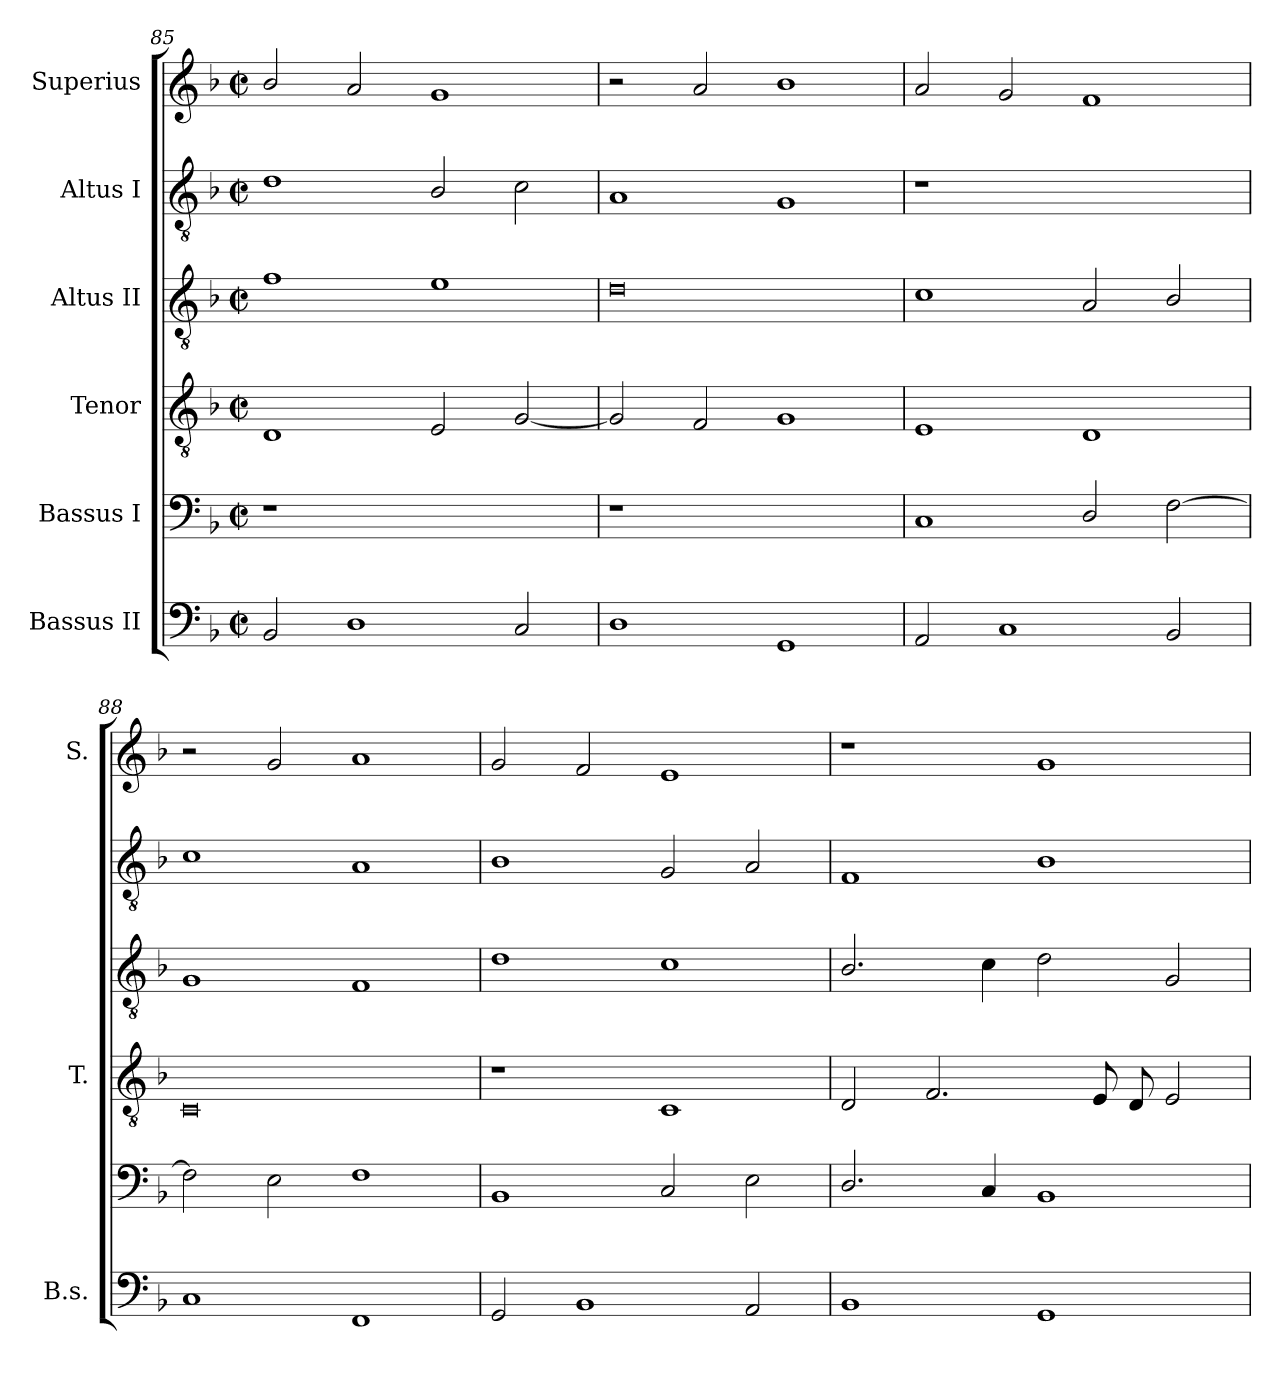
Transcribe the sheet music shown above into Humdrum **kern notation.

**kern	**kern	**kern	**kern	**kern	**kern
*part6	*part5	*part4	*part3	*part2	*part1
*staff6	*staff5	*staff4	*staff3	*staff2	*staff1
*I"Bassus II	*I"Bassus I	*I"Tenor	*I"Altus II	*I"Altus I	*I"Superius
*I'B.s.	*	*I'T.	*	*	*I'S.
*clefF4	*clefF4	*clefGv2	*clefGv2	*clefGv2	*clefG2
*	*	*ITrd7c12	*ITrd7c12	*ITrd7c12	*
*k[b-]	*k[b-]	*k[b-]	*k[b-]	*k[b-]	*k[b-]
*d:	*d:	*d:	*d:	*d:	*d:
*M2/2	*M2/2	*M2/2	*M2/2	*M2/2	*M2/2
*met(c|)	*met(c|)	*met(c|)	*met(c|)	*met(c|)	*met(c|)
=85	=85	=85	=85	=85	=85
!	!LO:N:vis=1	!	!	!	!
2BB-i/	1r	1DDi	1Fi	1Di	2b-i/
1Di	.	.	.	.	2ai/
.	1ryy	2EEi/	1Ei	2BB-i/	1gi
2Ci/	.	[<2GGi/	.	2Ci\	.
=86	=86	=86	=86	=86	=86
!	!LO:N:vis=1	!	!	!	!
1Di	1r	2GGi/]	0Di	1AAi	2r
.	.	2FFi/	.	.	2ai/
1GGi	1ryy	1GGi	.	1GGi	1b-i
=87	=87	=87	=87	=87	=87
!	!	!	!	!LO:N:vis=1	!
2AAi/	1Ci	1EEi	1Ci	1r	2ai/
1Ci	.	.	.	.	2gi/
.	2Di/	1DDi	2AAi/	1ryy	1fi
2BB-i/	[>2Fi\	.	2BB-i/	.	.
!!LO:PB:g=z
=88	=88	=88	=88	=88	=88
1Ci	2Fi\]	0CCi	1GGi	1Ci	2r
.	2Ei\	.	.	.	2gi/
1FFi	1Fi	.	1FFi	1AAi	1ai
=89	=89	=89	=89	=89	=89
2GGi/	1BB-i	1r	1Di	1BB-i	2gi/
1BB-i	.	.	.	.	2fi/
.	2Ci/	1CCi	1Ci	2GGi/	1ei
2AAi/	2Ei\	.	.	2AAi/	.
=90	=90	=90	=90	=90	=90
1BB-i	2.Di/	2DDi/	2.BB-i/	1FFi	1r
.	.	2.FFi/	.	.	.
.	4Ci/	.	4Ci\	.	.
1GGi	1BB-i	.	2Di\	1BB-i	1gi
.	.	8EEi/	.	.	.
.	.	8DDi/	.	.	.
.	.	2EEi/	2GGi/	.	.
=	=	=	=	=	=
*-	*-	*-	*-	*-	*-
